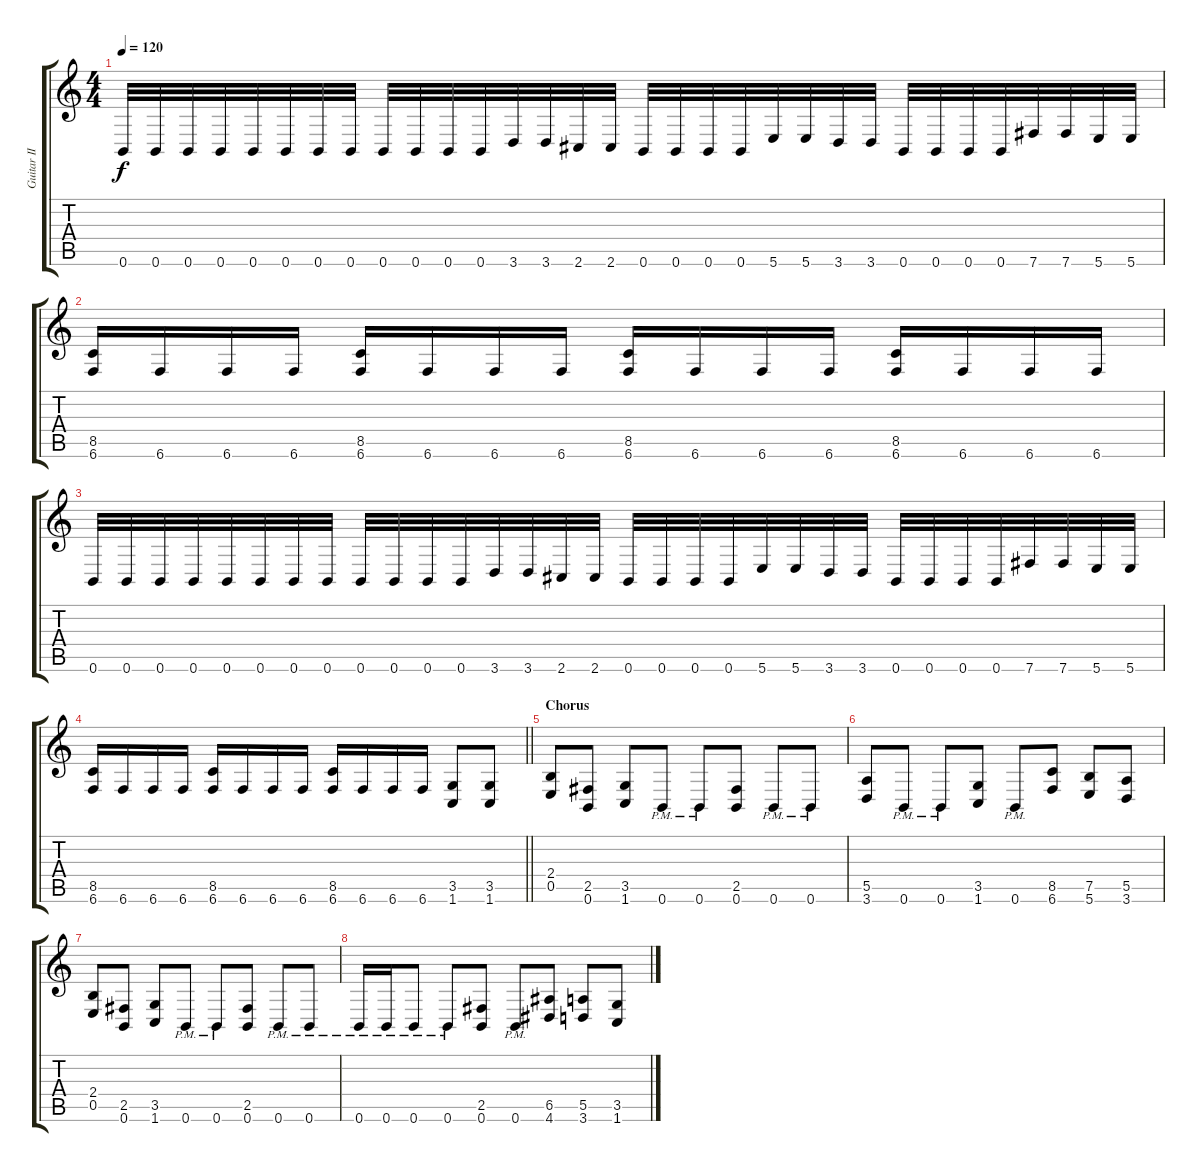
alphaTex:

\track ("Guitar II (Jean-Francois Dagenais)" "Guitar II ") {instrument distortionguitar}
\staff {score tabs}
\tuning (B3 Gb3 D3 A2 E2 B1) {hide}
\ts (4 4)
\tempo 120
\clef g2
\ks c
0.6.32{dy f} 0.6.32 0.6.32 0.6.32 0.6.32 0.6.32 0.6.32 0.6.32 0.6.32 0.6.32 0.6.32 0.6.32 3.6.32 3.6.32 2.6.32 2.6.32 0.6.32 0.6.32 0.6.32 0.6.32 5.6.32 5.6.32 3.6.32 3.6.32 0.6.32 0.6.32 0.6.32 0.6.32 7.6.32 7.6.32 5.6.32 5.6.32 |
(8.5 6.6).16 6.6.16 6.6.16 6.6.16 (8.5 6.6).16 6.6.16 6.6.16 6.6.16 (8.5 6.6).16 6.6.16 6.6.16 6.6.16 (8.5 6.6).16 6.6.16 6.6.16 6.6.16 |
0.6.32 0.6.32 0.6.32 0.6.32 0.6.32 0.6.32 0.6.32 0.6.32 0.6.32 0.6.32 0.6.32 0.6.32 3.6.32 3.6.32 2.6.32 2.6.32 0.6.32 0.6.32 0.6.32 0.6.32 5.6.32 5.6.32 3.6.32 3.6.32 0.6.32 0.6.32 0.6.32 0.6.32 7.6.32 7.6.32 5.6.32 5.6.32 |
\barLineRight lightlight
(8.5 6.6).16 6.6.16 6.6.16 6.6.16 (8.5 6.6).16 6.6.16 6.6.16 6.6.16 (8.5 6.6).16 6.6.16 6.6.16 6.6.16 (3.5 1.6).8 (3.5 1.6).8 |
\section ("" "Chorus")
(2.4 0.5).8 (2.5 0.6).8 (3.5 1.6).8 0.6{pm}.8 0.6{pm}.8 (2.5 0.6).8 0.6{pm}.8 0.6{pm}.8 |
(5.5 3.6).8 0.6{pm}.8 0.6{pm}.8 (3.5 1.6).8 0.6{pm}.8 (8.5 6.6).8 (7.5 5.6).8 (5.5 3.6).8 |
(2.4 0.5).8 (2.5 0.6).8 (3.5 1.6).8 0.6{pm}.8 0.6{pm}.8 (2.5 0.6).8 0.6{pm}.8 0.6{pm}.8 |
0.6{pm}.16 0.6{pm}.16 0.6{pm}.8 0.6{pm}.8 (2.5 0.6).8 0.6{pm}.8 (6.5 4.6).8 (5.5 3.6).8 (3.5 1.6).8
